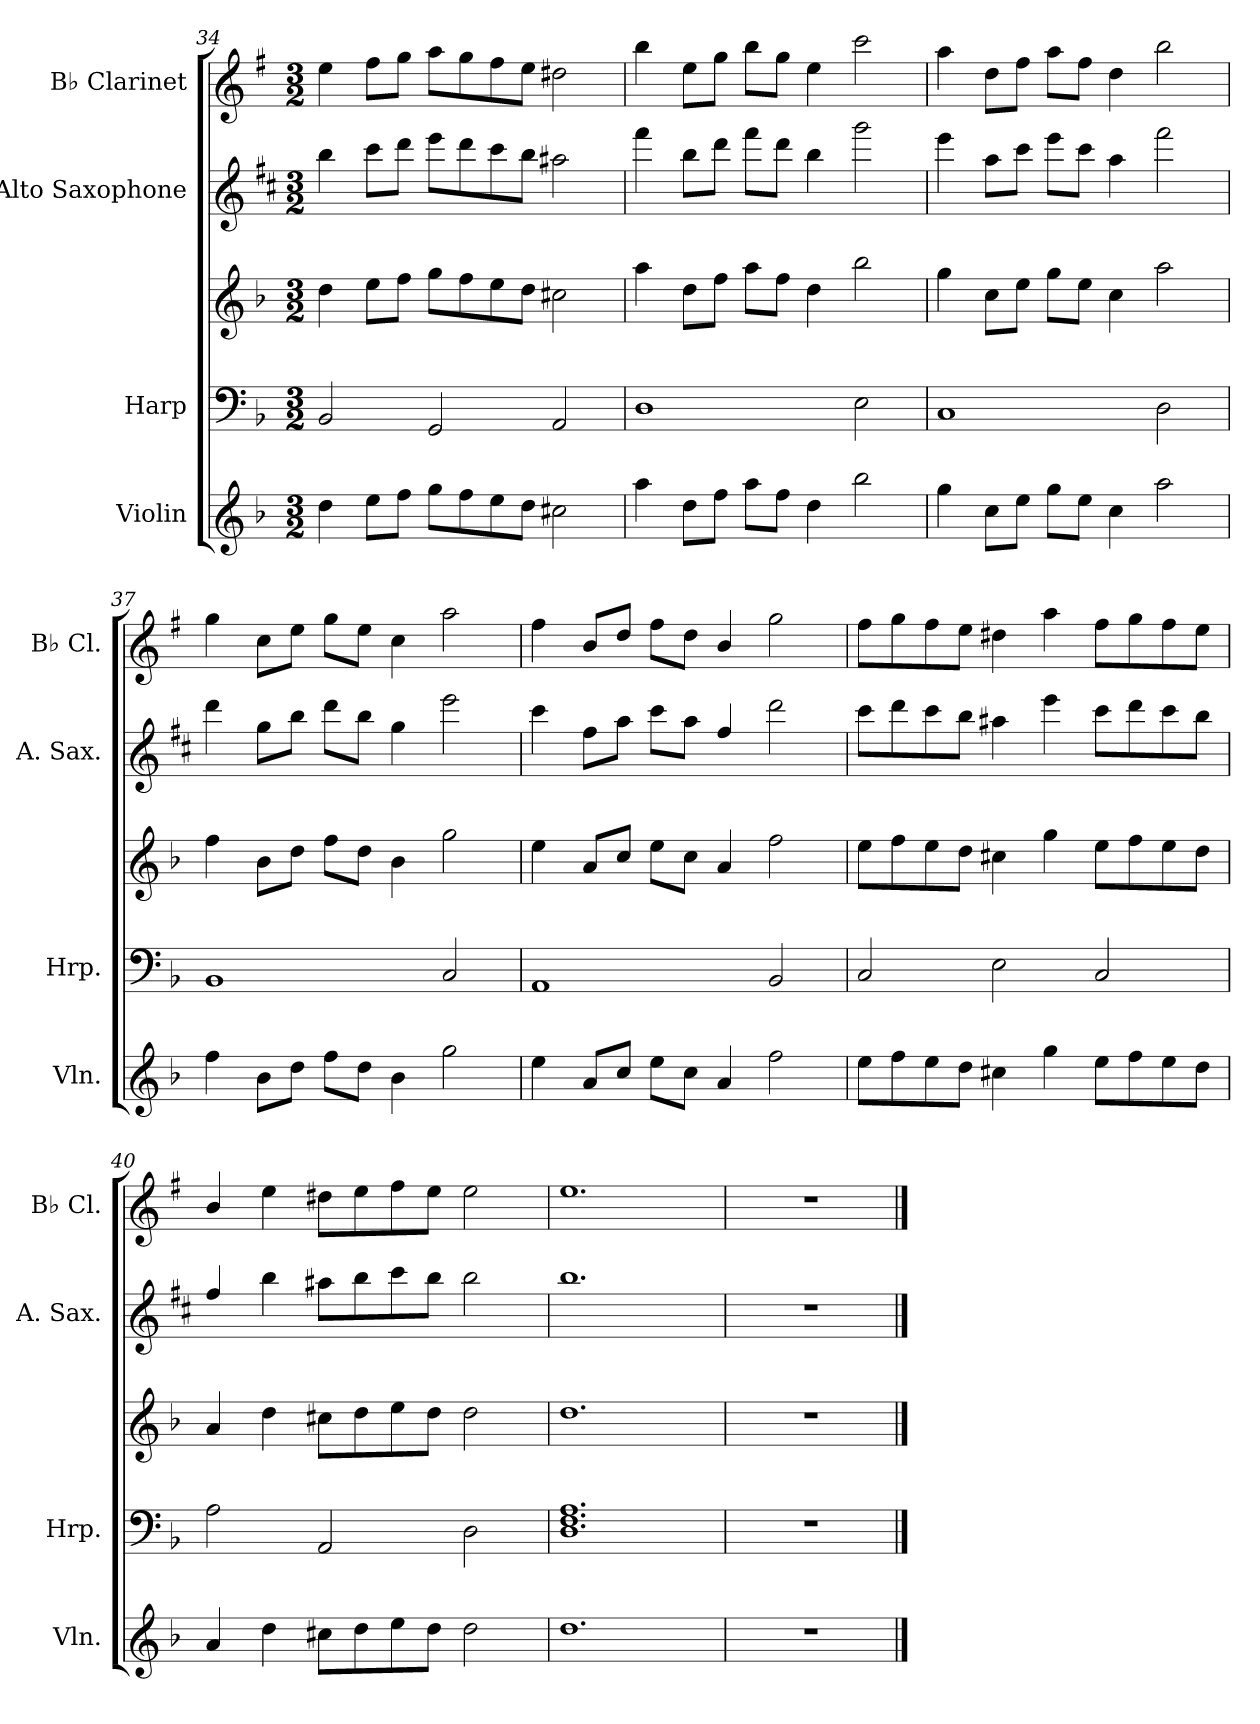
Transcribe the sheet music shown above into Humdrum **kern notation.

**kern	**kern	**kern	**kern	**kern
*part4	*part3	*part3	*part2	*part1
*staff5	*staff4	*staff3	*staff2	*staff1
*I"Violin	*I"Harp	*	*I"Alto Saxophone	*I"B♭ Clarinet
*I'Vln.	*I'Hrp.	*	*I'A. Sax.	*I'B♭ Cl.
*clefG2	*clefF4	*clefG2	*clefG2	*clefG2
*	*	*	*ITrd5c9	*ITrd1c2
*k[b-]	*k[b-]	*k[b-]	*k[b-]	*k[b-]
*F:	*F:	*F:	*F:	*F:
*M3/2	*M3/2	*M3/2	*M3/2	*M3/2
=34	=34	=34	=34	=34
4dd\	2BB-/	4dd\	4dd\	4dd\
8ee\L	.	8ee\L	8ee\L	8ee\L
8ff\J	.	8ff\J	8ff\J	8ff\J
8gg\L	2GG/	8gg\L	8gg\L	8gg\L
8ff\	.	8ff\	8ff\	8ff\
8ee\	.	8ee\	8ee\	8ee\
8dd\J	.	8dd\J	8dd\J	8dd\J
2cc#X\	2AA/	2cc#X\	2cc#X\	2cc#X\
=35	=35	=35	=35	=35
4aa\	1D	4aa\	4aa\	4aa\
8dd\L	.	8dd\L	8dd\L	8dd\L
8ff\J	.	8ff\J	8ff\J	8ff\J
8aa\L	.	8aa\L	8aa\L	8aa\L
8ff\J	.	8ff\J	8ff\J	8ff\J
4dd\	.	4dd\	4dd\	4dd\
2bb-\	2E\	2bb-\	2bb-\	2bb-\
=36	=36	=36	=36	=36
4gg\	1C	4gg\	4gg\	4gg\
8cc\L	.	8cc\L	8cc\L	8cc\L
8ee\J	.	8ee\J	8ee\J	8ee\J
8gg\L	.	8gg\L	8gg\L	8gg\L
8ee\J	.	8ee\J	8ee\J	8ee\J
4cc\	.	4cc\	4cc\	4cc\
2aa\	2D\	2aa\	2aa\	2aa\
=37	=37	=37	=37	=37
4ff\	1BB-	4ff\	4ff\	4ff\
8b-\L	.	8b-\L	8b-\L	8b-\L
8dd\J	.	8dd\J	8dd\J	8dd\J
8ff\L	.	8ff\L	8ff\L	8ff\L
8dd\J	.	8dd\J	8dd\J	8dd\J
4b-\	.	4b-\	4b-\	4b-\
2gg\	2C/	2gg\	2gg\	2gg\
!!LO:LB:g=z
=38	=38	=38	=38	=38
4ee\	1AA	4ee\	4ee\	4ee\
8a/L	.	8a/L	8a\L	8a/L
8cc\J	.	8cc\J	8cc\J	8cc/J
8ee\L	.	8ee\L	8ee\L	8ee\L
8cc\J	.	8cc\J	8cc\J	8cc\J
4a/	.	4a/	4a/	4a/
2ff\	2BB-/	2ff\	2ff\	2ff\
=39	=39	=39	=39	=39
8ee\L	2C/	8ee\L	8ee\L	8ee\L
8ff\	.	8ff\	8ff\	8ff\
8ee\	.	8ee\	8ee\	8ee\
8dd\J	.	8dd\J	8dd\J	8dd\J
4cc#X\	2E\	4cc#X\	4cc#X\	4cc#X\
4gg\	.	4gg\	4gg\	4gg\
8ee\L	2C/	8ee\L	8ee\L	8ee\L
8ff\	.	8ff\	8ff\	8ff\
8ee\	.	8ee\	8ee\	8ee\
8dd\J	.	8dd\J	8dd\J	8dd\J
=40	=40	=40	=40	=40
4a/	2A\	4a/	4a/	4a/
4dd\	.	4dd\	4dd\	4dd\
8cc#X\L	2AA/	8cc#X\L	8cc#X\L	8cc#X\L
8dd\	.	8dd\	8dd\	8dd\
8ee\	.	8ee\	8ee\	8ee\
8dd\J	.	8dd\J	8dd\J	8dd\J
2dd\	2D\	2dd\	2dd\	2dd\
=41	=41	=41	=41	=41
1.dd	1.D 1.F 1.A	1.dd	1.dd	1.dd
=42	=42	=42	=42	=42
1.r	1.r	1.r	1.r	1.r
==	==	==	==	==
*-	*-	*-	*-	*-
